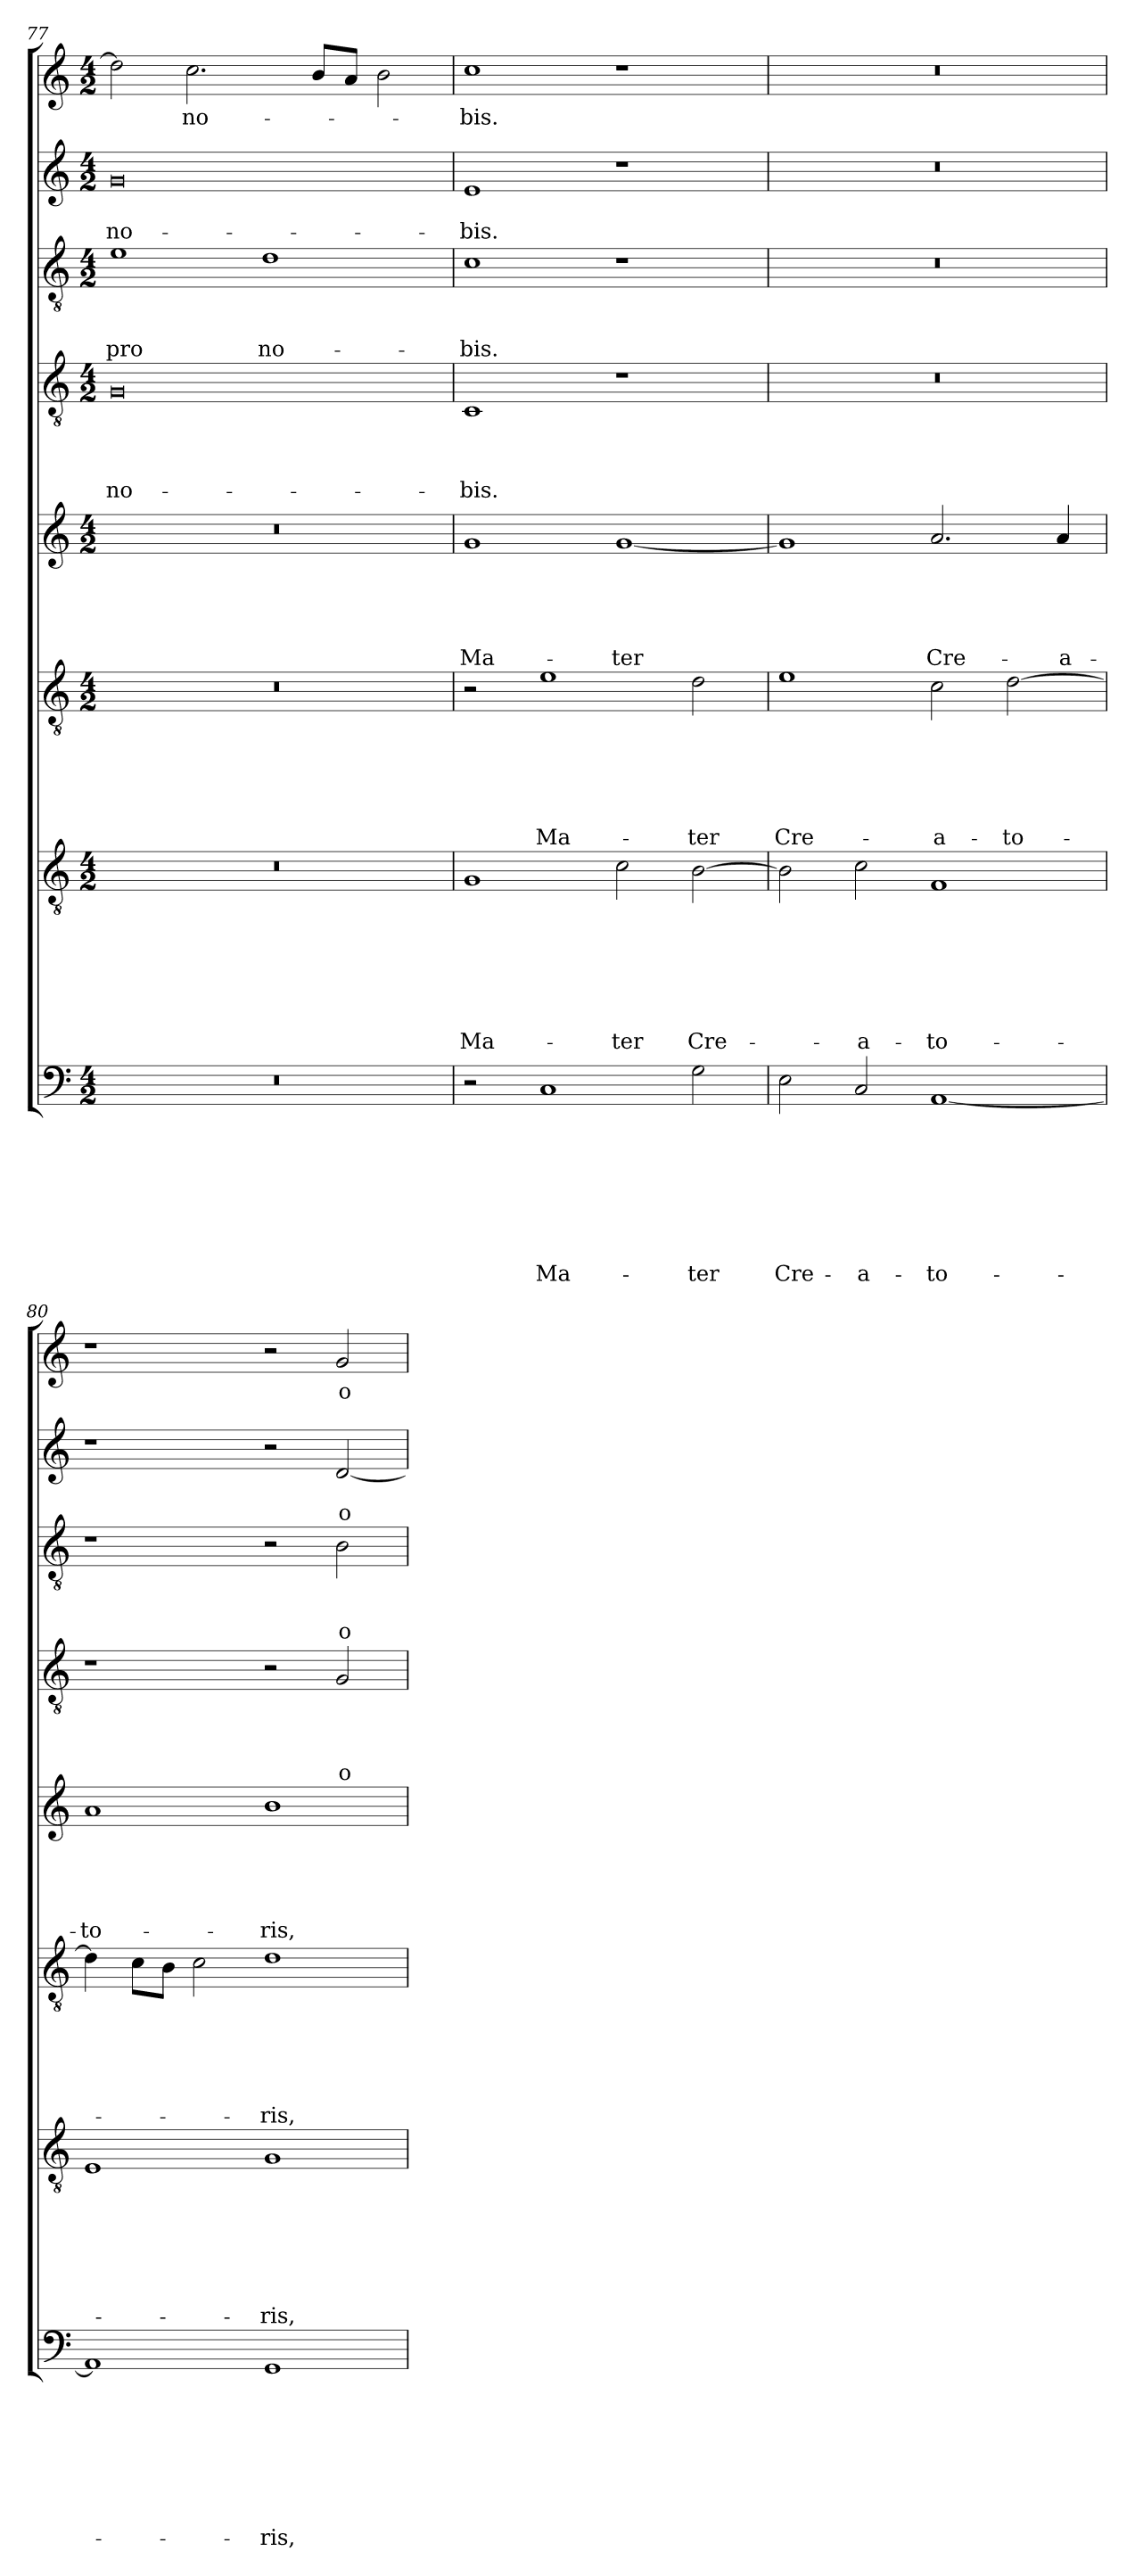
**kern	**text	**text	**text	**text	**text	**text	**text	**text	**kern	**text	**text	**text	**text	**text	**text	**text	**kern	**text	**text	**text	**text	**text	**text	**kern	**text	**text	**text	**text	**text	**kern	**text	**text	**text	**text	**kern	**text	**text	**text	**kern	**text	**text	**kern	**text
*part8	*part8	*part8	*part8	*part8	*part8	*part8	*part8	*part8	*part7	*part7	*part7	*part7	*part7	*part7	*part7	*part7	*part6	*part6	*part6	*part6	*part6	*part6	*part6	*part5	*part5	*part5	*part5	*part5	*part5	*part4	*part4	*part4	*part4	*part4	*part3	*part3	*part3	*part3	*part2	*part2	*part2	*part1	*part1
*staff8	*staff8	*staff8	*staff8	*staff8	*staff8	*staff8	*staff8	*staff8	*staff7	*staff7	*staff7	*staff7	*staff7	*staff7	*staff7	*staff7	*staff6	*staff6	*staff6	*staff6	*staff6	*staff6	*staff6	*staff5	*staff5	*staff5	*staff5	*staff5	*staff5	*staff4	*staff4	*staff4	*staff4	*staff4	*staff3	*staff3	*staff3	*staff3	*staff2	*staff2	*staff2	*staff1	*staff1
*clefF4	*	*	*	*	*	*	*	*	*clefGv2	*	*	*	*	*	*	*	*clefGv2	*	*	*	*	*	*	*clefG2	*	*	*	*	*	*clefGv2	*	*	*	*	*clefGv2	*	*	*	*clefG2	*	*	*clefG2	*
*k[]	*	*	*	*	*	*	*	*	*k[]	*	*	*	*	*	*	*	*k[]	*	*	*	*	*	*	*k[]	*	*	*	*	*	*k[]	*	*	*	*	*k[]	*	*	*	*k[]	*	*	*k[]	*
*C:	*	*	*	*	*	*	*	*	*C:	*	*	*	*	*	*	*	*C:	*	*	*	*	*	*	*C:	*	*	*	*	*	*C:	*	*	*	*	*C:	*	*	*	*C:	*	*	*C:	*
*M4/2	*	*	*	*	*	*	*	*	*M4/2	*	*	*	*	*	*	*	*M4/2	*	*	*	*	*	*	*M4/2	*	*	*	*	*	*M4/2	*	*	*	*	*M4/2	*	*	*	*M4/2	*	*	*M4/2	*
=77	=77	=77	=77	=77	=77	=77	=77	=77	=77	=77	=77	=77	=77	=77	=77	=77	=77	=77	=77	=77	=77	=77	=77	=77	=77	=77	=77	=77	=77	=77	=77	=77	=77	=77	=77	=77	=77	=77	=77	=77	=77	=77	=77
0r	.	.	.	.	.	.	.	.	0r	.	.	.	.	.	.	.	0r	.	.	.	.	.	.	0r	.	.	.	.	.	0G	.	.	.	no-	1e	.	.	pro	0g	.	no-	2dd\]	.
.	.	.	.	.	.	.	.	.	.	.	.	.	.	.	.	.	.	.	.	.	.	.	.	.	.	.	.	.	.	.	.	.	.	.	.	.	.	.	.	.	.	2.cc\	no-
.	.	.	.	.	.	.	.	.	.	.	.	.	.	.	.	.	.	.	.	.	.	.	.	.	.	.	.	.	.	.	.	.	.	.	1d	.	.	no-	.	.	.	.	.
.	.	.	.	.	.	.	.	.	.	.	.	.	.	.	.	.	.	.	.	.	.	.	.	.	.	.	.	.	.	.	.	.	.	.	.	.	.	.	.	.	.	8b/L	.
.	.	.	.	.	.	.	.	.	.	.	.	.	.	.	.	.	.	.	.	.	.	.	.	.	.	.	.	.	.	.	.	.	.	.	.	.	.	.	.	.	.	8a/J	.
.	.	.	.	.	.	.	.	.	.	.	.	.	.	.	.	.	.	.	.	.	.	.	.	.	.	.	.	.	.	.	.	.	.	.	.	.	.	.	.	.	.	2b\	.
=78	=78	=78	=78	=78	=78	=78	=78	=78	=78	=78	=78	=78	=78	=78	=78	=78	=78	=78	=78	=78	=78	=78	=78	=78	=78	=78	=78	=78	=78	=78	=78	=78	=78	=78	=78	=78	=78	=78	=78	=78	=78	=78	=78
2r	.	.	.	.	.	.	.	.	1G	.	.	.	.	.	.	Ma-	2r	.	.	.	.	.	.	1g	.	.	.	.	Ma-	1C	.	.	.	-bis.	1c	.	.	-bis.	1e	.	-bis.	1cc	-bis.
1C	.	.	.	.	.	.	.	Ma-	.	.	.	.	.	.	.	.	1e	.	.	.	.	.	Ma-	.	.	.	.	.	.	.	.	.	.	.	.	.	.	.	.	.	.	.	.
.	.	.	.	.	.	.	.	.	2c\	.	.	.	.	.	.	-ter	.	.	.	.	.	.	.	[1g	.	.	.	.	-ter	1r	.	.	.	.	1r	.	.	.	1r	.	.	1r	.
2G\	.	.	.	.	.	.	.	-ter	[2B\	.	.	.	.	.	.	Cre-	2d\	.	.	.	.	.	-ter	.	.	.	.	.	.	.	.	.	.	.	.	.	.	.	.	.	.	.	.
!!LO:LB:g=z
=79	=79	=79	=79	=79	=79	=79	=79	=79	=79	=79	=79	=79	=79	=79	=79	=79	=79	=79	=79	=79	=79	=79	=79	=79	=79	=79	=79	=79	=79	=79	=79	=79	=79	=79	=79	=79	=79	=79	=79	=79	=79	=79	=79
2E\	.	.	.	.	.	.	.	Cre-	2B\]	.	.	.	.	.	.	.	1e	.	.	.	.	.	Cre-	1g]	.	.	.	.	.	0r	.	.	.	.	0r	.	.	.	0r	.	.	0r	.
2C/	.	.	.	.	.	.	.	-a-	2c\	.	.	.	.	.	.	-a-	.	.	.	.	.	.	.	.	.	.	.	.	.	.	.	.	.	.	.	.	.	.	.	.	.	.	.
[1AA	.	.	.	.	.	.	.	-to-	1F	.	.	.	.	.	.	-to-	2c\	.	.	.	.	.	-a-	2.a/	.	.	.	.	Cre-	.	.	.	.	.	.	.	.	.	.	.	.	.	.
.	.	.	.	.	.	.	.	.	.	.	.	.	.	.	.	.	[2d\	.	.	.	.	.	-to-	.	.	.	.	.	.	.	.	.	.	.	.	.	.	.	.	.	.	.	.
.	.	.	.	.	.	.	.	.	.	.	.	.	.	.	.	.	.	.	.	.	.	.	.	4a/	.	.	.	.	-a-	.	.	.	.	.	.	.	.	.	.	.	.	.	.
=80	=80	=80	=80	=80	=80	=80	=80	=80	=80	=80	=80	=80	=80	=80	=80	=80	=80	=80	=80	=80	=80	=80	=80	=80	=80	=80	=80	=80	=80	=80	=80	=80	=80	=80	=80	=80	=80	=80	=80	=80	=80	=80	=80
1AA]	.	.	.	.	.	.	.	.	1E	.	.	.	.	.	.	.	4d\]	.	.	.	.	.	.	1a	.	.	.	.	-to-	1r	.	.	.	.	1r	.	.	.	1r	.	.	1r	.
.	.	.	.	.	.	.	.	.	.	.	.	.	.	.	.	.	8c\L	.	.	.	.	.	.	.	.	.	.	.	.	.	.	.	.	.	.	.	.	.	.	.	.	.	.
.	.	.	.	.	.	.	.	.	.	.	.	.	.	.	.	.	8B\J	.	.	.	.	.	.	.	.	.	.	.	.	.	.	.	.	.	.	.	.	.	.	.	.	.	.
.	.	.	.	.	.	.	.	.	.	.	.	.	.	.	.	.	2c\	.	.	.	.	.	.	.	.	.	.	.	.	.	.	.	.	.	.	.	.	.	.	.	.	.	.
1GG	.	.	.	.	.	.	.	-ris,	1G	.	.	.	.	.	.	-ris,	1d	.	.	.	.	.	-ris,	1b	.	.	.	.	-ris,	2r	.	.	.	.	2r	.	.	.	2r	.	.	2r	.
.	.	.	.	.	.	.	.	.	.	.	.	.	.	.	.	.	.	.	.	.	.	.	.	.	.	.	.	.	.	2G/	.	.	.	o-	2B\	.	.	o-	[2d/	.	o-	2g/	o-
=	=	=	=	=	=	=	=	=	=	=	=	=	=	=	=	=	=	=	=	=	=	=	=	=	=	=	=	=	=	=	=	=	=	=	=	=	=	=	=	=	=	=	=
*-	*-	*-	*-	*-	*-	*-	*-	*-	*-	*-	*-	*-	*-	*-	*-	*-	*-	*-	*-	*-	*-	*-	*-	*-	*-	*-	*-	*-	*-	*-	*-	*-	*-	*-	*-	*-	*-	*-	*-	*-	*-	*-	*-
